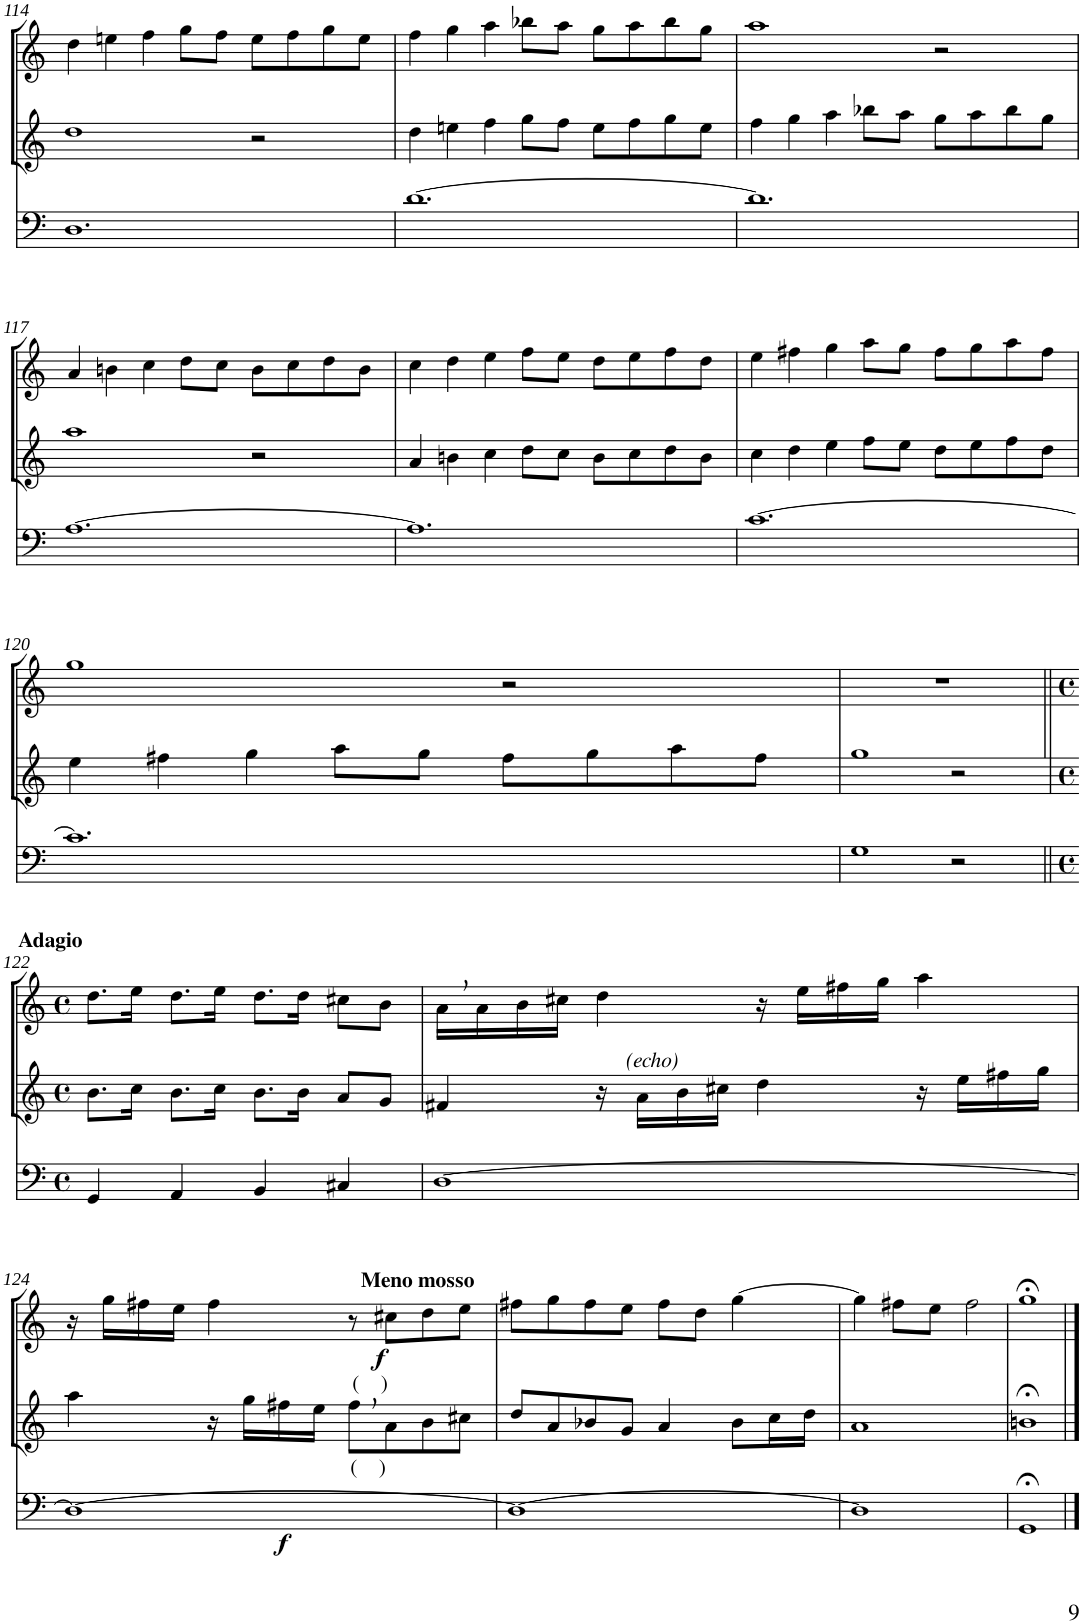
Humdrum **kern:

**kern	**dynam	**kern	**kern	**dynam
*part3	*part3	*part2	*part1	*part1
*staff3	*staff3	*staff2	*staff1	*staff1
*I"Cello	*	*I"Flute	*I"Flute	*
!!LO:PB:g=z
*clefF4	*	*clefG2	*clefG2	*
*k[]	*	*k[]	*k[]	*
*M3/2	*	*M3/2	*M3/2	*
=114	=114	=114	=114	=114
1.D	.	1dd	4dd\	.
.	.	.	4een\	.
.	.	.	4ff\	.
.	.	.	8gg\L	.
.	.	.	8ff\J	.
.	.	2r	8ee\L	.
.	.	.	8ff\	.
.	.	.	8gg\	.
.	.	.	8ee\J	.
=115	=115	=115	=115	=115
[1.d	.	4dd\	4ff\	.
.	.	4een\	4gg\	.
.	.	4ff\	4aa\	.
.	.	8gg\L	8bb-X\L	.
.	.	8ff\J	8aa\J	.
.	.	8ee\L	8gg\L	.
.	.	8ff\	8aa\	.
.	.	8gg\	8bb-\	.
.	.	8ee\J	8gg\J	.
=116	=116	=116	=116	=116
1.d]	.	4ff\	1aa	.
.	.	4gg\	.	.
.	.	4aa\	.	.
.	.	8bb-X\L	.	.
.	.	8aa\J	.	.
.	.	8gg\L	2r	.
.	.	8aa\	.	.
.	.	8bb-\	.	.
.	.	8gg\J	.	.
!!LO:LB:g=z
=117	=117	=117	=117	=117
[1.A	.	1aa	4a/	.
.	.	.	4bn\	.
.	.	.	4cc\	.
.	.	.	8dd\L	.
.	.	.	8cc\J	.
.	.	2r	8b\L	.
.	.	.	8cc\	.
.	.	.	8dd\	.
.	.	.	8b\J	.
=118	=118	=118	=118	=118
1.A]	.	4a/	4cc\	.
.	.	4bn\	4dd\	.
.	.	4cc\	4ee\	.
.	.	8dd\L	8ff\L	.
.	.	8cc\J	8ee\J	.
.	.	8b\L	8dd\L	.
.	.	8cc\	8ee\	.
.	.	8dd\	8ff\	.
.	.	8b\J	8dd\J	.
=119	=119	=119	=119	=119
[1.c	.	4cc\	4ee\	.
.	.	4dd\	4ff#X\	.
.	.	4ee\	4gg\	.
.	.	8ff\L	8aa\L	.
.	.	8ee\J	8gg\J	.
.	.	8dd\L	8ff#\L	.
.	.	8ee\	8gg\	.
.	.	8ff\	8aa\	.
.	.	8dd\J	8ff#\J	.
!!LO:LB:g=z
=120	=120	=120	=120	=120
1.c]	.	4ee\	1gg	.
.	.	4ff#X\	.	.
.	.	4gg\	.	.
.	.	8aa\L	.	.
.	.	8gg\J	.	.
.	.	8ff#\L	2r	.
.	.	8gg\	.	.
.	.	8aa\	.	.
.	.	8ff#\J	.	.
=121	=121	=121	=121	=121
1G	.	1gg	1.r	.
2r	.	2r	.	.
!!LO:LB:g=z
=122||	=122||	=122||	=122||	=122||
*M4/4	*	*M4/4	*M4/4	*
*met(c)	*	*met(c)	*met(c)	*
!	!	!	!LO:TX:a:B:t=Adagio	!
4GG/	.	8.b\L	8.dd\L	.
.	.	16cc\Jk	16ee\Jk	.
4AA/	.	8.b\L	8.dd\L	.
.	.	16cc\Jk	16ee\Jk	.
4BB/	.	8.b\L	8.dd\L	.
.	.	16b\Jk	16dd\Jk	.
4C#X/	.	8a/L	8cc#X\L	.
.	.	8g/J	8b\J	.
=123	=123	=123	=123	=123
[1D	.	4f#X/	16a,\LL	.
.	.	.	16a\	.
.	.	.	16b\	.
.	.	.	16cc#X\JJ	.
.	.	16r	4dd\	.
!	!	!LO:TX:a:i:t=(echo)	!	!
.	.	16a\LL	.	.
.	.	16b\	.	.
.	.	16cc#X\JJ	.	.
.	.	4dd\	16r	.
.	.	.	16ee\LL	.
.	.	.	16ff#X\	.
.	.	.	16gg\JJ	.
.	.	16r	4aa\	.
.	.	16ee\LL	.	.
.	.	16ff#X\	.	.
.	.	16gg\JJ	.	.
!!LO:LB:g=z
=124	=124	=124	=124	=124
!	!LO:DY:b	!	!	!
1D_	f	4aa\	16r	.
.	.	.	16gg\LL	.
.	.	.	16ff#X\	.
.	.	.	16ee\JJ	.
.	.	16r	4ff#\	.
.	.	16gg\LL	.	.
.	.	16ff#X\	.	.
.	.	16ee\JJ	.	.
.	.	8ff#,\L	8r	.
!	!	!	!LO:TX:b:t=(    )	!
!	!	!	!LO:TX:a:B:t=Meno mosso	!
!	!	!LO:TX:b:t=(    )	!	!
!	!	!	!	!LO:DY:b
.	.	8a\	8cc#X\L	f
.	.	8b\	8dd\	.
.	.	8cc#X\J	8ee\J	.
=125	=125	=125	=125	=125
1D_	.	8dd/L	8ff#X\L	.
.	.	8a/	8gg\	.
.	.	8b-X/	8ff#\	.
.	.	8g/J	8ee\J	.
.	.	4a/	8ff#\L	.
.	.	.	8dd\J	.
.	.	8b-\L	[4gg\	.
.	.	16cc\L	.	.
.	.	16dd\JJ	.	.
=126	=126	=126	=126	=126
1D]	.	1a	4gg\]	.
.	.	.	8ff#X\L	.
.	.	.	8ee\J	.
.	.	.	2ff#\	.
=127	=127	=127	=127	=127
1GG;<	.	1bn;<	1gg;<	.
==	==	==	==	==
*-	*-	*-	*-	*-
